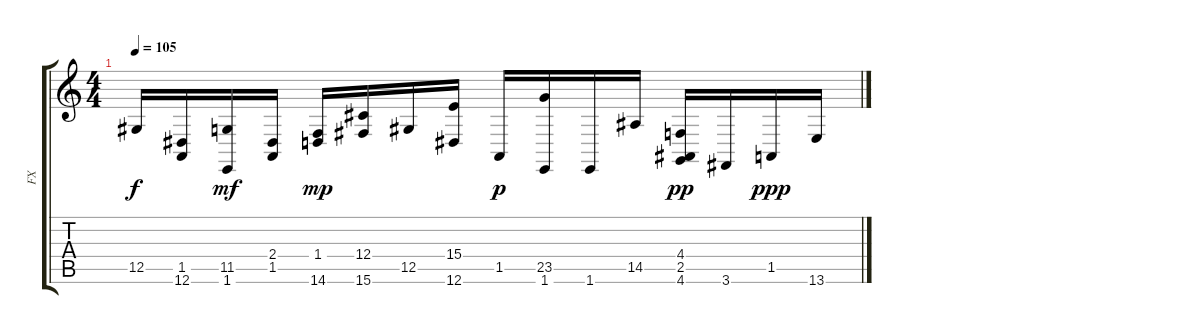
\track ("FX" "FX") {instrument guitarfretnoise}
\staff {score tabs}
\tuning (Eb4 Bb3 Gb3 Db3 Ab2 Eb2) {hide}
\ts (4 4)
\tempo 105
\clef g2
\ks c
12.5.16{dy f} (1.5 12.6).16 (11.5 1.6).16{dy mf} (2.4 1.5).16 (1.4 14.6).16{dy mp} (12.4 15.6).16 12.5.16 (15.4 12.6).16 1.5.16{dy p} (23.5 1.6).16 1.6.16 14.5.16 (4.4 2.5 4.6).16{dy pp} 3.6.16 1.5.16{dy ppp} 13.6.16
